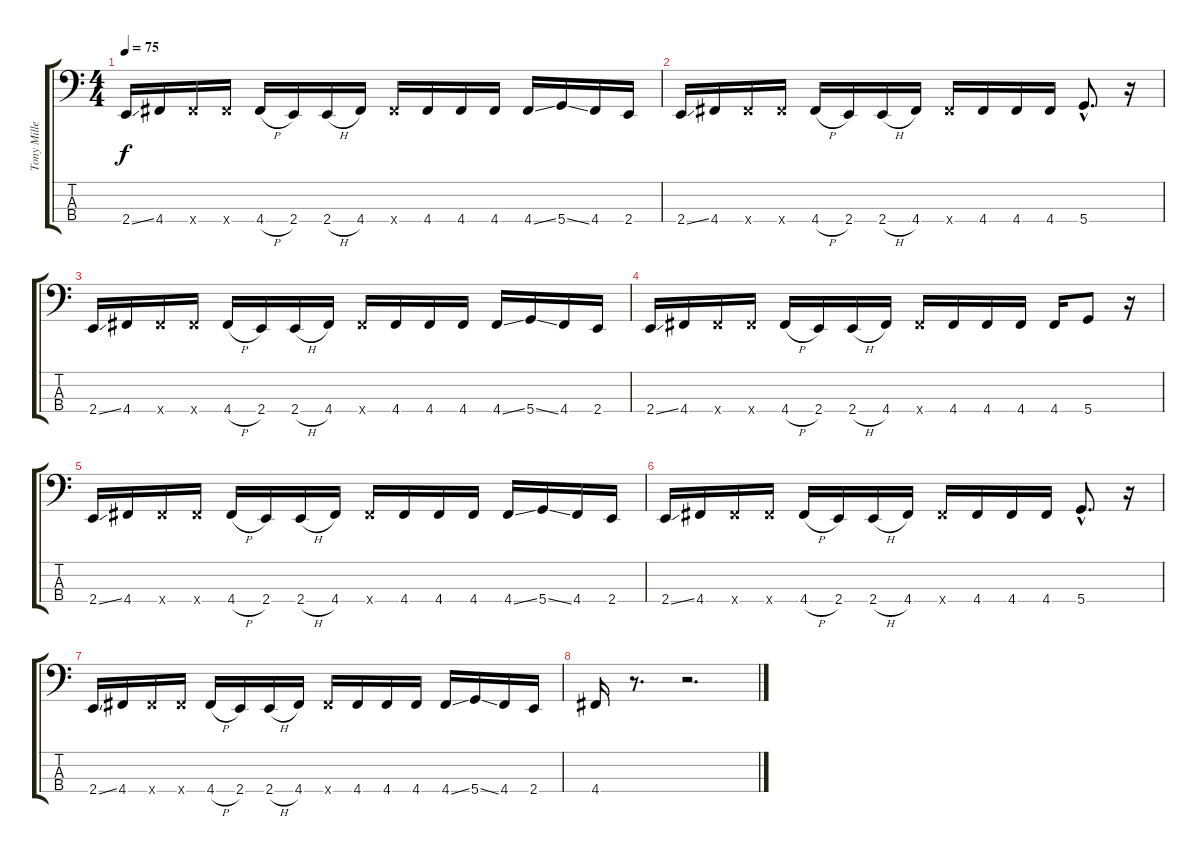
\track ("Tony Miller (Bass)" "Tony Mille") {instrument slapbass2}
\staff {score tabs}
\tuning (G2 D2 A1 D1) {hide}
\ts (4 4)
\tempo 75
\clef f4
\ks c
2.4{ss}.16{dy f} 4.4.16 4.4{x}.16 4.4{x}.16 4.4{h}.16 2.4.16 2.4{h}.16 4.4.16 4.4{x}.16 4.4.16 4.4.16 4.4.16 4.4{ss}.16 5.4{ss}.16 4.4.16 2.4.16 |
2.4{ss}.16 4.4.16 4.4{x}.16 4.4{x}.16 4.4{h}.16 2.4.16 2.4{h}.16 4.4.16 4.4{x}.16 4.4.16 4.4.16 4.4.16 5.4{hac}.8{d} r.16 |
2.4{ss}.16 4.4.16 4.4{x}.16 4.4{x}.16 4.4{h}.16 2.4.16 2.4{h}.16 4.4.16 4.4{x}.16 4.4.16 4.4.16 4.4.16 4.4{ss}.16 5.4{ss}.16 4.4.16 2.4.16 |
2.4{ss}.16 4.4.16 4.4{x}.16 4.4{x}.16 4.4{h}.16 2.4.16 2.4{h}.16 4.4.16 4.4{x}.16 4.4.16 4.4.16 4.4.16 4.4.16 5.4.8 r.16 |
2.4{ss}.16 4.4.16 4.4{x}.16 4.4{x}.16 4.4{h}.16 2.4.16 2.4{h}.16 4.4.16 4.4{x}.16 4.4.16 4.4.16 4.4.16 4.4{ss}.16 5.4{ss}.16 4.4.16 2.4.16 |
2.4{ss}.16 4.4.16 4.4{x}.16 4.4{x}.16 4.4{h}.16 2.4.16 2.4{h}.16 4.4.16 4.4{x}.16 4.4.16 4.4.16 4.4.16 5.4{hac}.8{d} r.16 |
2.4{ss}.16 4.4.16 4.4{x}.16 4.4{x}.16 4.4{h}.16 2.4.16 2.4{h}.16 4.4.16 4.4{x}.16 4.4.16 4.4.16 4.4.16 4.4{ss}.16 5.4{ss}.16 4.4.16 2.4.16 |
4.4.16 r.8{d} r.2{d}
